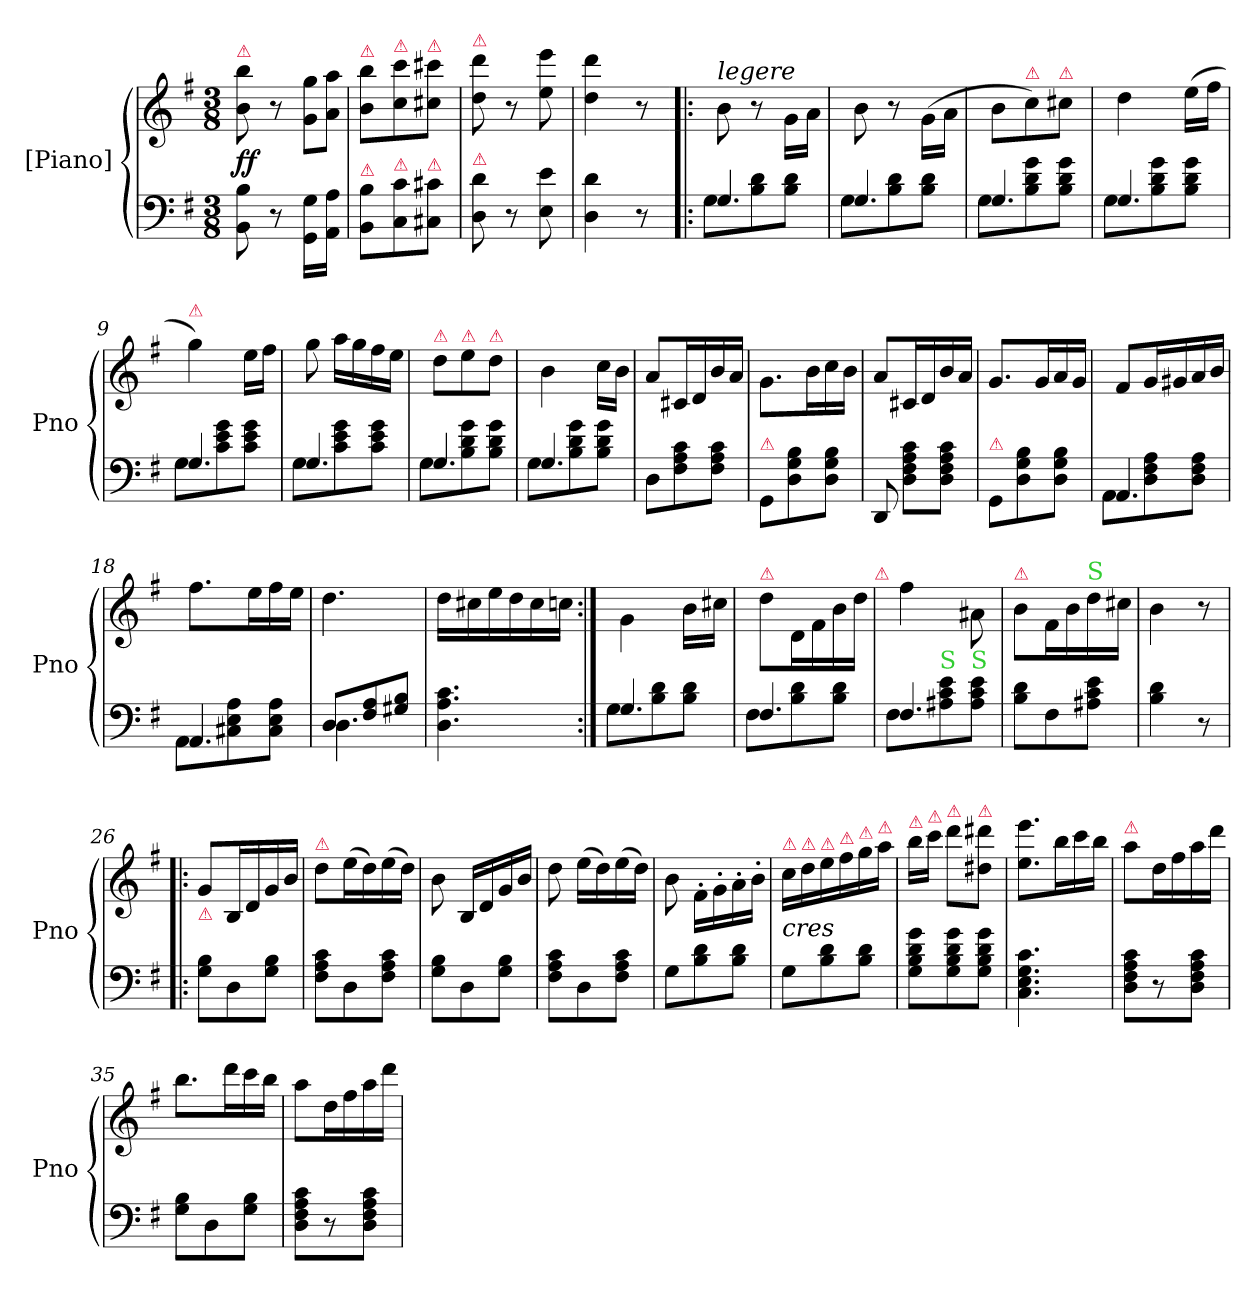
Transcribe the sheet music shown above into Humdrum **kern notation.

**kern	**kern	**dynam
*part1	*part1	*part1
*staff2	*staff1	*staff1/2
*I"[Piano]	*	*
*I'Pno	*	*
*clefF4	*clefG2	*
*k[f#]	*k[f#]	*
*G:	*G:	*
*M3/8	*M3/8	*
=1	=1	=1
!	!LO:TX:a:color=crimson:t=⚠	!
8BB\ 8B\	8b\ 8bb\	ff
8r	8r	.
!	!LO:N:vis=8	!
16GG\ 16G\LL	16g\ 16gg\L	.
!	!LO:N:vis=8	!
16AA\ 16A\JJ	16a\ 16aa\J	.
=2	=2	=2
!	!LO:TX:a:color=crimson:t=⚠	!
!LO:TX:a:color=crimson:t=⚠	!	!
8BB\ 8B\L	8b\ 8bb\L	.
!	!LO:TX:a:color=crimson:t=⚠	!
!LO:TX:a:color=crimson:t=⚠	!	!
8C\ 8c\	8cc\ 8ccc\	.
!	!LO:TX:a:color=crimson:t=⚠	!
!LO:TX:a:color=crimson:t=⚠	!	!
8C#X\ 8c#X\J	8cc#X\ 8ccc#X\J	.
=3	=3	=3
!	!LO:TX:a:color=crimson:t=⚠	!
!LO:TX:a:color=crimson:t=⚠	!	!
8D\ 8d\	8dd\ 8ddd\	.
8r	8r	.
8E\ 8e\	8ee\ 8eee\	.
=4	=4	=4
4D\ 4d\	4dd\ 4ddd\	.
8r	8r	.
=5!|:	=5!|:	=5!|:
*^	*	*
!	!	!LO:TX:a:i:t=legere	!
4.G/	8G\L	8b\	.
.	8B\ 8d\	8r	.
.	8B\ 8d\J	16g\LL	.
.	.	16a\JJ	.
=6	=6	=6	=6
4.G/	8G\L	8b\	.
.	8B\ 8d\	8r	.
.	8B\ 8d\J	(>16g\LL	.
.	.	16a\JJ	.
=7	=7	=7	=7
4.G/	8G\L	8b\L	.
!	!	!LO:TX:a:color=crimson:t=⚠	!
.	8B\ 8d\ 8g\	8cc\)	.
!	!	!LO:TX:a:color=crimson:t=⚠	!
.	8B\ 8d\ 8g\J	8cc#X\J	.
=8	=8	=8	=8
4.G/	8G\L	4dd\	.
.	8B\ 8d\ 8g\	.	.
.	8B\ 8d\ 8g\J	(>16ee\LL	.
.	.	16ff#\JJ	.
=9	=9	=9	=9
!	!	!LO:TX:a:color=crimson:t=⚠	!
4.G/	8G\L	4gg\)	.
.	8c\ 8e\ 8g\	.	.
.	8c\ 8e\ 8g\J	16ee\LL	.
.	.	16ff#\JJ	.
=10	=10	=10	=10
4.G/	8G\L	8gg\	.
.	8c\ 8e\ 8g\	16aa\LL	.
.	.	16gg\	.
.	8c\ 8e\ 8g\J	16ff#\	.
.	.	16ee\JJ	.
=11	=11	=11	=11
!	!	!LO:TX:a:color=crimson:t=⚠	!
4.G/	8G\L	8dd\L	.
!	!	!LO:TX:a:color=crimson:t=⚠	!
.	8B\ 8d\ 8g\	8ee\	.
!	!	!LO:TX:a:color=crimson:t=⚠	!
.	8B\ 8d\ 8g\J	8dd\J	.
=12	=12	=12	=12
4.G/	8G\L	4b\	.
.	8B\ 8d\ 8g\	.	.
.	8B\ 8d\ 8g\J	16cc\LL	.
.	.	16b\JJ	.
*v	*v	*	*
=13	=13	=13
8D\L	8a/L	.
8F#\ 8A\ 8c\	16c#X/L	.
.	16d/	.
8F#\ 8A\ 8c\J	16b/	.
.	16a/JJ	.
=14	=14	=14
!LO:TX:a:color=crimson:t=⚠	!	!
8GG/L	8.g\L	.
8D\ 8G\ 8B\	.	.
.	16b\L	.
8D\ 8G\ 8B\J	16cc\	.
.	16b\JJ	.
=15	=15	=15
8DD/	8a/L	.
8D\ 8F#\ 8A\ 8c\L	16c#X/L	.
.	16d/	.
8D\ 8F#\ 8A\ 8c\J	16b/	.
.	16a/JJ	.
=16	=16	=16
!LO:TX:a:color=crimson:t=⚠	!	!
8GG/L	8.g/L	.
8D\ 8G\ 8B\	.	.
.	16g/L	.
8D\ 8G\ 8B\J	16a/	.
.	16g/JJ	.
=17	=17	=17
*^	*	*
4.AA/	8AA\L	8f#/L	.
.	8D\ 8F#\ 8A\	16g/L	.
.	.	16g#X/	.
.	8D\ 8F#\ 8A\J	16a/	.
.	.	16b/JJ	.
=18	=18	=18	=18
4.AA/	8AA\L	8.ff#\L	.
.	8C#X\ 8E\ 8A\	.	.
.	.	16ee\L	.
.	8C#\ 8E\ 8A\J	16ff#\	.
.	.	16ee\JJ	.
=19	=19	=19	=19
8D/L	4.D\	4.dd\	.
8F#/ 8A/	.	.	.
8G#X/ 8B/J	.	.	.
*v	*v	*	*
=20	=20	=20
4.D\ 4.A\ 4.c\	16dd\LL	.
.	16cc#X\	.
.	16ee\	.
.	16dd\	.
.	16cc#\	.
.	16ccn\JJ	.
=21:|!	=21:|!	=21:|!
*^	*	*
4.G/	8G\L	4g\	.
.	8B\ 8d\	.	.
.	8B\ 8d\J	16b\LL	.
.	.	16cc#X\JJ	.
=22	=22	=22	=22
!	!	!LO:TX:a:color=crimson:t=⚠	!
4.F#/	8F#\L	8dd\L	.
.	8B\ 8d\	16d\L	.
.	.	16f#\	.
.	8B\ 8d\J	16b\	.
.	.	16dd\JJ	.
!	!	!LO:TX:a:color=crimson:t=⚠	!
=23	=23	=23	=23
4.F#/	8F#\L	4ff#\	.
!	!LO:TX:a:color=limegreen:t=S	!	!
.	8A#X\ 8c\ 8e\	.	.
!	!LO:TX:a:color=limegreen:t=S	!	!
.	8A#\ 8c\ 8e\J	8a#X\	.
=24	=24	=24	=24
!	!	!LO:TX:a:color=crimson:t=⚠	!
*v	*v	*	*
8B\ 8d\L	8b\L	.
8F#\	16f#\L	.
.	16b\	.
!	!LO:TX:a:color=limegreen:t=S	!
8A#X\ 8c\ 8e\J	16dd\	.
.	16cc#X\JJ	.
=25	=25	=25
4B\ 4d\	4b\	.
8r	8r	.
=26!|:	=26!|:	=26!|:
!	!LO:TX:b:color=crimson:t=⚠	!
!	!	!LO:DY:rj
8G\ 8B\L	8g/L	f&colon;
8D\	16B/L	.
.	16d/	.
8G\ 8B\J	16g/	.
.	16b/JJ	.
=27	=27	=27
!	!LO:TX:a:color=crimson:t=⚠	!
8F#\ 8A\ 8c\L	8dd\L	.
8D\	(>16ee\L	.
.	16dd\)	.
8F#\ 8A\ 8c\J	(>16ee\	.
.	16dd\JJ)	.
=28	=28	=28
8G\ 8B\L	8b\	.
8D\	16B/LL	.
.	16d/	.
8G\ 8B\J	16g/	.
.	16b/JJ	.
=29	=29	=29
8F#\ 8A\ 8c\L	8dd\	.
8D\	(>16ee\LL	.
.	16dd\)	.
8F#\ 8A\ 8c\J	(>16ee\	.
.	16dd\JJ)	.
=30	=30	=30
8G\L	8b\	.
8B\ 8d\	16f#'>\LL	.
.	16g'>\	.
8B\ 8d\J	16a'>\	.
.	16b'>\JJ	.
=31	=31	=31
!	!LO:TX:c:i:t=cres	!
!	!LO:TX:a:color=crimson:t=⚠	!
8G\L	16cc\LL	.
!	!LO:TX:a:color=crimson:t=⚠	!
.	16dd\	.
!	!LO:TX:a:color=crimson:t=⚠	!
8B\ 8d\	16ee\	.
!	!LO:TX:a:color=crimson:t=⚠	!
.	16ff#\	.
!	!LO:TX:a:color=crimson:t=⚠	!
8B\ 8d\J	16gg\	.
!	!LO:TX:a:color=crimson:t=⚠	!
.	16aa\JJ	.
=32	=32	=32
!	!LO:TX:a:color=crimson:t=⚠	!
8G\ 8B\ 8d\ 8g\L	16bb\LL	.
!	!LO:TX:a:color=crimson:t=⚠	!
.	16ccc\JJ	.
!	!LO:TX:a:color=crimson:t=⚠	!
8G\ 8B\ 8d\ 8g\	8ddd\L	.
!	!LO:TX:a:color=crimson:t=⚠	!
8G\ 8B\ 8d\ 8g\J	8dd#X\ 8ddd#X\J	.
=33	=33	=33
4.C\ 4.E\ 4.G\ 4.c\	8.ee\ 8.eee\L	sf&colon;
.	16bb\L	.
.	16ccc\	.
.	16bb\JJ	.
=34	=34	=34
!	!LO:TX:a:color=crimson:t=⚠	!
8D\ 8F#\ 8A\ 8c\L	8aa\L	.
8r	16dd\L	.
.	16ff#\	.
8D\ 8F#\ 8A\ 8c\J	16aa\	.
.	16ddd\JJ	.
=35	=35	=35
8G\ 8B\L	8.bb\L	.
8D\	.	.
.	16ddd\L	.
8G\ 8B\J	16ccc\	.
.	16bb\JJ	.
=36	=36	=36
8D\ 8F#\ 8A\ 8c\L	8aa\L	.
8r	16dd\L	.
.	16ff#\	.
8D\ 8F#\ 8A\ 8c\J	16aa\	.
.	16ddd\JJ	.
=	=	=
*-	*-	*-
